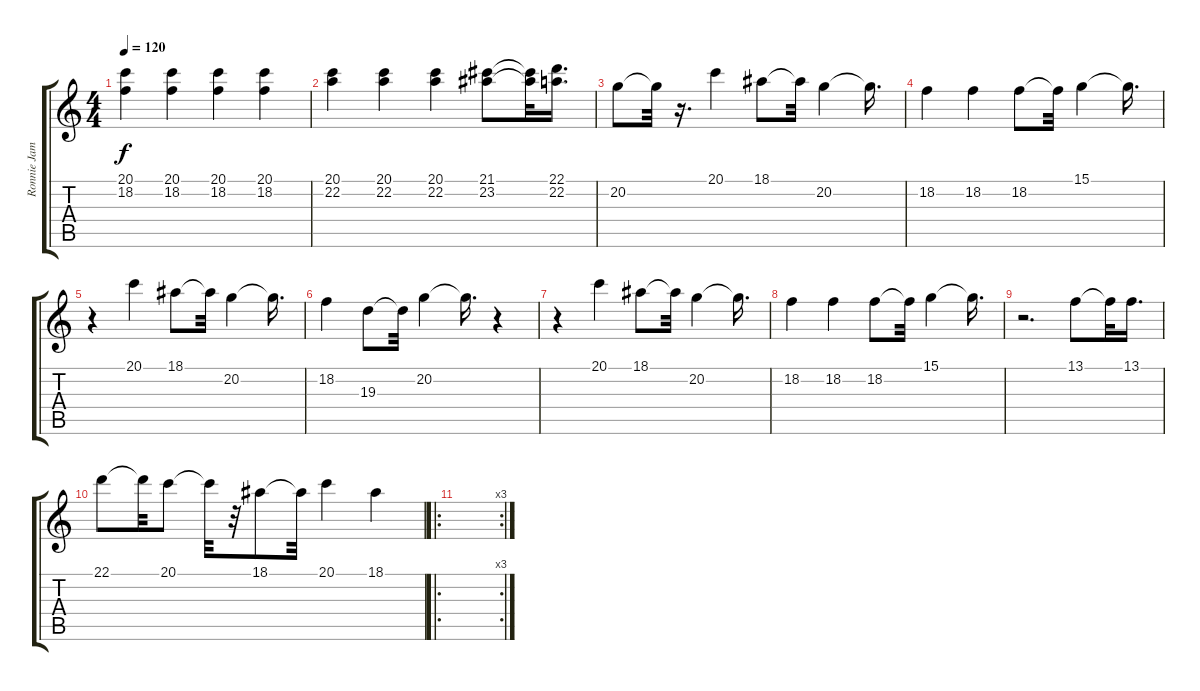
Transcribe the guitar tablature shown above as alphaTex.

\track ("Ronnie James Dio" "Ronnie Jam") {instrument choiraahs}
\staff {score tabs}
\tuning (E4 B3 G3 D3 A2 E2) {hide}
\ts (4 4)
\tempo 120
\clef g2
\ks c
(20.1 18.2).4{dy f} (20.1 18.2).4 (20.1 18.2).4 (20.1 18.2).4 |
(20.1 22.2).4 (20.1 22.2).4 (20.1 22.2).4 (21.1 23.2).8 (21.1{t} 23.2{t}).32 (22.1 22.2).16{d} |
20.2.8 20.2{t}.32 r.16{d} 20.1.4 18.1.8 18.1{t}.32 20.2.4 20.2{t}.16{d} |
18.2.4 18.2.4 18.2.8 18.2{t}.32 15.1.4 15.1{t}.16{d} |
r.4 20.1.4 18.1.8 18.1{t}.32 20.2.4 20.2{t}.16{d} |
18.2.4 19.3.8 19.3{t}.32 20.2.4 20.2{t}.16{d} r.4 |
r.4 20.1.4 18.1.8 18.1{t}.32 20.2.4 20.2{t}.16{d} |
18.2.4 18.2.4 18.2.8 18.2{t}.32 15.1.4 15.1{t}.16{d} |
r.2{d} 13.1.8 13.1{t}.32 13.1.16{d} |
22.1.8 22.1{t}.32 20.1.8 20.1{t}.32 r.32 18.1.8 18.1{t}.32 20.1.4 18.1.4 |
\ro
\rc 3
